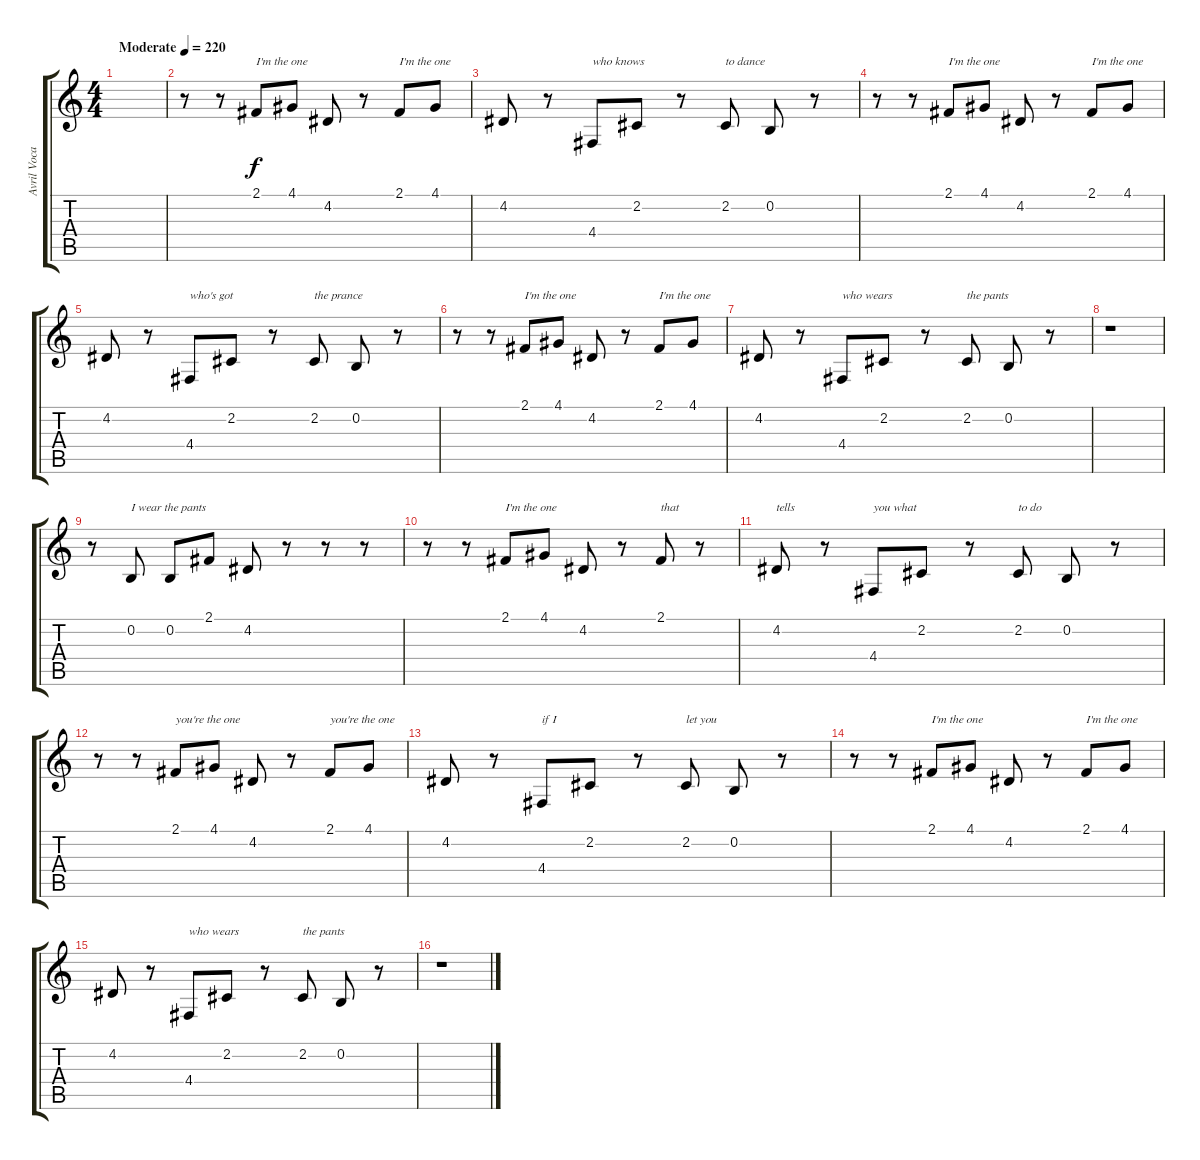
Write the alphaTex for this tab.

\track ("Avril Vocals" "Avril Voca") {instrument clarinet}
\staff {score tabs}
\tuning (E4 B3 G3 D3 A2 E2) {hide}
\ts (4 4)
\tempo (220 "Moderate")
\clef g2
\ks c
|
r.8 r.8 2.1.8{txt "I'm the one"} 4.1.8 4.2.8 r.8 2.1.8{txt "I'm the one"} 4.1.8 |
4.2.8 r.8 4.4.8{txt "who knows"} 2.2.8 r.8 2.2.8{txt "to dance"} 0.2.8 r.8 |
r.8 r.8 2.1.8{txt "I'm the one"} 4.1.8 4.2.8 r.8 2.1.8{txt "I'm the one"} 4.1.8 |
4.2.8 r.8 4.4.8{txt "who's got"} 2.2.8 r.8 2.2.8{txt "the prance"} 0.2.8 r.8 |
r.8 r.8 2.1.8{txt "I'm the one"} 4.1.8 4.2.8 r.8 2.1.8{txt "I'm the one"} 4.1.8 |
4.2.8 r.8 4.4.8{txt "who wears"} 2.2.8 r.8 2.2.8{txt "the pants"} 0.2.8 r.8 |
r.1 |
r.8 0.2.8{txt "I wear the pants"} 0.2.8 2.1.8 4.2.8 r.8 r.8 r.8 |
r.8 r.8 2.1.8{txt "I'm the one"} 4.1.8 4.2.8 r.8 2.1.8{txt "that"} r.8 |
4.2.8{txt "tells"} r.8 4.4.8{txt "you what"} 2.2.8 r.8 2.2.8{txt "to do"} 0.2.8 r.8 |
r.8 r.8 2.1.8{txt "you're the one"} 4.1.8 4.2.8 r.8 2.1.8{txt "you're the one"} 4.1.8 |
4.2.8 r.8 4.4.8{txt "if I"} 2.2.8 r.8 2.2.8{txt "let you"} 0.2.8 r.8 |
r.8 r.8 2.1.8{txt "I'm the one"} 4.1.8 4.2.8 r.8 2.1.8{txt "I'm the one"} 4.1.8 |
4.2.8 r.8 4.4.8{txt "who wears"} 2.2.8 r.8 2.2.8{txt "the pants"} 0.2.8 r.8 |
r.1
